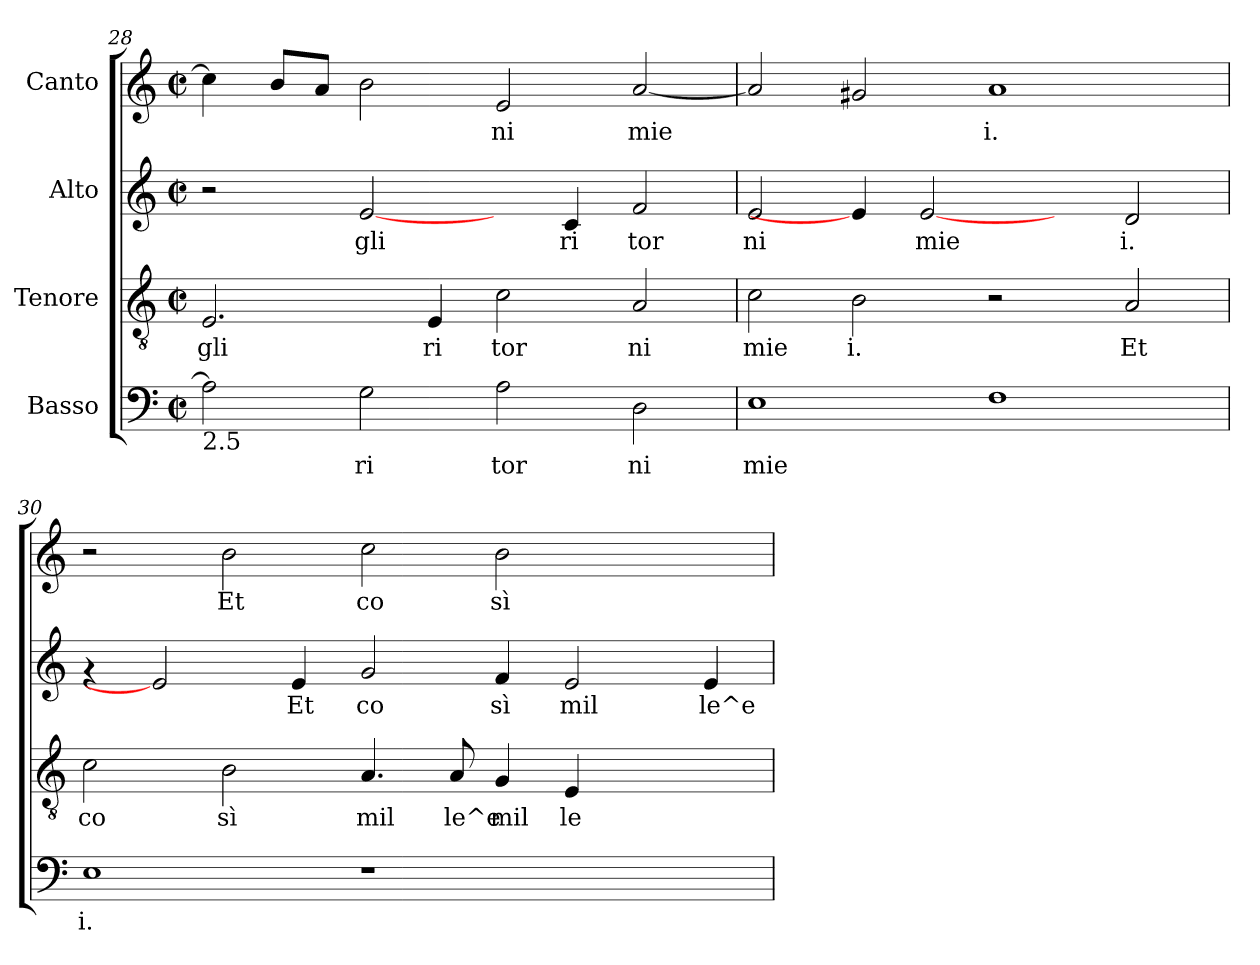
**kern	**text	**kern	**text	**kern	**text	**kern	**text
*part4	*part4	*part3	*part3	*part2	*part2	*part1	*part1
*staff4	*staff4	*staff3	*staff3	*staff2	*staff2	*staff1	*staff1
*I"Basso	*	*I"Tenore	*	*I"Alto	*	*I"Canto	*
!!LO:PB:g=z
*clefF4	*	*clefGv2	*	*clefG2	*	*clefG2	*
*k[]	*	*k[]	*	*k[]	*	*k[]	*
*C:	*	*C:	*	*C:	*	*C:	*
*M2/2	*	*M2/2	*	*M2/2	*	*M2/2	*
*met(c|)	*	*met(c|)	*	*met(c|)	*	*met(c|)	*
=28	=28	=28	=28	=28	=28	=28	=28
!LO:TX:b:t=2.5	!	!	!	!	!	!	!
!	!LO:LY:b:cj	!	!LO:LY:b:cj	!	!	!	!LO:LY:a:cj
2A\]	.	2.E/	gli	2r	.	4cc\]	.
!	!	!	!	!	!	!	!LO:LY:a:cj
.	.	.	.	.	.	8b/L	.
!	!	!	!	!	!	!	!LO:LY:a:cj
.	.	.	.	.	.	8a/J	.
!	!LO:LY:b:cj	!	!	!	!LO:LY:b:cj	!	!LO:LY:a:cj
2G\	ri	.	.	[2e/	gli	2b\	.
!	!	!	!LO:LY:b:cj	!	!	!	!
.	.	4E/	ri	.	.	.	.
!	!LO:LY:b:cj	!	!LO:LY:b:cj	!	!	!	!LO:LY:a:cj
2A\	tor	2c\	tor	4ryy	.	2e/	ni
!	!	!	!	!	!LO:LY:b:cj	!	!
.	.	.	.	4c/	ri	.	.
!	!LO:LY:b:cj	!	!LO:LY:b:cj	!	!LO:LY:b:cj	!	!LO:LY:a:cj
2D\	ni	2A/	ni	2f/	tor	[<2a/	mie
=29	=29	=29	=29	=29	=29	=29	=29
!	!LO:LY:b:cj	!	!LO:LY:b:cj	!	!LO:LY:b:cj	!	!LO:LY:a:cj
1E	mie	2c\	mie	2e/	ni	2a/]	.
!	!	!	!LO:LY:b:cj	!	!	!	!LO:LY:a:cj
.	.	2B\	i.	4e/]	.	2g#/	.
!	!	!	!	!	!LO:LY:b:cj	!	!
.	.	.	.	[2e	mie	.	.
!	!LO:LY:b:cj	!	!	!	!	!	!LO:LY:a:cj
1F	.	2r	.	.	.	1a	i.
.	.	.	.	4ryy	.	.	.
!	!	!	!LO:LY:b:cj	!	!LO:LY:b:cj	!	!
.	.	2A/	Et	2d/	i.	.	.
=30	=30	=30	=30	=30	=30	=30	=30
!	!LO:LY:b:cj	!	!LO:LY:b:cj	!	!	!	!
1E	i.	2c\	co	4rf	.	2r	.
.	.	.	.	2e]	.	.	.
!	!	!	!LO:LY:b:cj	!	!	!	!LO:LY:a:cj
.	.	2B\	sì	.	.	2b\	Et
!	!	!	!	!	!LO:LY:b:cj	!	!
.	.	.	.	4e/	Et	.	.
!	!	!	!LO:LY:b:cj	!	!LO:LY:b:cj	!	!LO:LY:a:cj
1r	.	4.A/	mil	2g/	co	2cc\	co
!	!	!	!LO:LY:b:cj	!	!	!	!
.	.	8A/	le^e	.	.	.	.
!	!	!	!LO:LY:b:cj	!	!LO:LY:b:cj	!	!LO:LY:a:cj
.	.	4G/	mil	4f/	sì	2b\	sì
!	!	!	!LO:LY:b:cj	!	!LO:LY:b:cj	!	!
.	.	4E/	le	2e/	mil	.	.
2ryy	.	2ryy	.	.	.	2ryy	.
!	!	!	!	!	!LO:LY:b:cj	!	!
.	.	.	.	4e/	le^e	.	.
=	=	=	=	=	=	=	=
*-	*-	*-	*-	*-	*-	*-	*-
